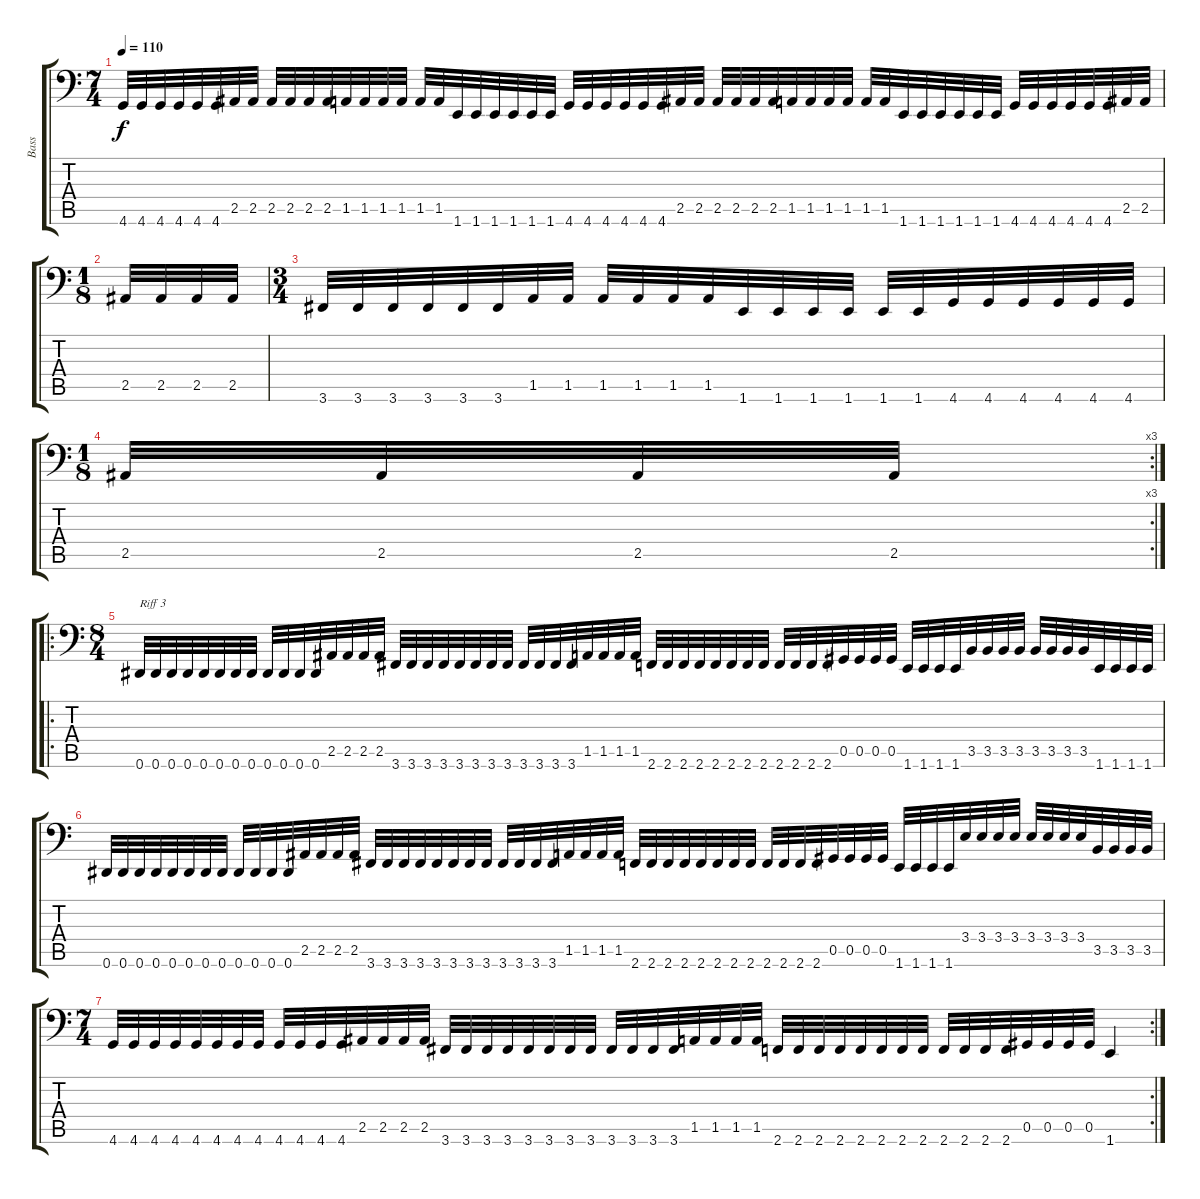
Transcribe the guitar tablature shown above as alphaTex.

\track ("Bass" "Bass") {instrument electricbasspick}
\staff {score tabs}
\tuning (E3 B2 Gb2 Db2 Ab1 Eb1) {hide}
\ts (7 4)
\tempo 110
\clef f4
\ks c
4.6.32{dy f} 4.6.32 4.6.32 4.6.32 4.6.32 4.6.32 2.5.32 2.5.32 2.5.32 2.5.32 2.5.32 2.5.32 1.5.32 1.5.32 1.5.32 1.5.32 1.5.32 1.5.32 1.6.32 1.6.32 1.6.32 1.6.32 1.6.32 1.6.32 4.6.32 4.6.32 4.6.32 4.6.32 4.6.32 4.6.32 2.5.32 2.5.32 2.5.32 2.5.32 2.5.32 2.5.32 1.5.32 1.5.32 1.5.32 1.5.32 1.5.32 1.5.32 1.6.32 1.6.32 1.6.32 1.6.32 1.6.32 1.6.32 4.6.32 4.6.32 4.6.32 4.6.32 4.6.32 4.6.32 2.5.32 2.5.32 |
\ts (1 8)
2.5.32 2.5.32 2.5.32 2.5.32 |
\ts (3 4)
3.6.32 3.6.32 3.6.32 3.6.32 3.6.32 3.6.32 1.5.32 1.5.32 1.5.32 1.5.32 1.5.32 1.5.32 1.6.32 1.6.32 1.6.32 1.6.32 1.6.32 1.6.32 4.6.32 4.6.32 4.6.32 4.6.32 4.6.32 4.6.32 |
\rc 3
\ts (1 8)
2.5.32 2.5.32 2.5.32 2.5.32 |
\ro
\ts (8 4)
0.6.32{txt "Riff 3"} 0.6.32 0.6.32 0.6.32 0.6.32 0.6.32 0.6.32 0.6.32 0.6.32 0.6.32 0.6.32 0.6.32 2.5.32 2.5.32 2.5.32 2.5.32 3.6.32 3.6.32 3.6.32 3.6.32 3.6.32 3.6.32 3.6.32 3.6.32 3.6.32 3.6.32 3.6.32 3.6.32 1.5.32 1.5.32 1.5.32 1.5.32 2.6.32 2.6.32 2.6.32 2.6.32 2.6.32 2.6.32 2.6.32 2.6.32 2.6.32 2.6.32 2.6.32 2.6.32 0.5.32 0.5.32 0.5.32 0.5.32 1.6.32 1.6.32 1.6.32 1.6.32 3.5.32 3.5.32 3.5.32 3.5.32 3.5.32 3.5.32 3.5.32 3.5.32 1.6.32 1.6.32 1.6.32 1.6.32 |
0.6.32 0.6.32 0.6.32 0.6.32 0.6.32 0.6.32 0.6.32 0.6.32 0.6.32 0.6.32 0.6.32 0.6.32 2.5.32 2.5.32 2.5.32 2.5.32 3.6.32 3.6.32 3.6.32 3.6.32 3.6.32 3.6.32 3.6.32 3.6.32 3.6.32 3.6.32 3.6.32 3.6.32 1.5.32 1.5.32 1.5.32 1.5.32 2.6.32 2.6.32 2.6.32 2.6.32 2.6.32 2.6.32 2.6.32 2.6.32 2.6.32 2.6.32 2.6.32 2.6.32 0.5.32 0.5.32 0.5.32 0.5.32 1.6.32 1.6.32 1.6.32 1.6.32 3.4.32 3.4.32 3.4.32 3.4.32 3.4.32 3.4.32 3.4.32 3.4.32 3.5.32 3.5.32 3.5.32 3.5.32 |
\rc 2
\ts (7 4)
4.6.32 4.6.32 4.6.32 4.6.32 4.6.32 4.6.32 4.6.32 4.6.32 4.6.32 4.6.32 4.6.32 4.6.32 2.5.32 2.5.32 2.5.32 2.5.32 3.6.32 3.6.32 3.6.32 3.6.32 3.6.32 3.6.32 3.6.32 3.6.32 3.6.32 3.6.32 3.6.32 3.6.32 1.5.32 1.5.32 1.5.32 1.5.32 2.6.32 2.6.32 2.6.32 2.6.32 2.6.32 2.6.32 2.6.32 2.6.32 2.6.32 2.6.32 2.6.32 2.6.32 0.5.32 0.5.32 0.5.32 0.5.32 1.6.4
